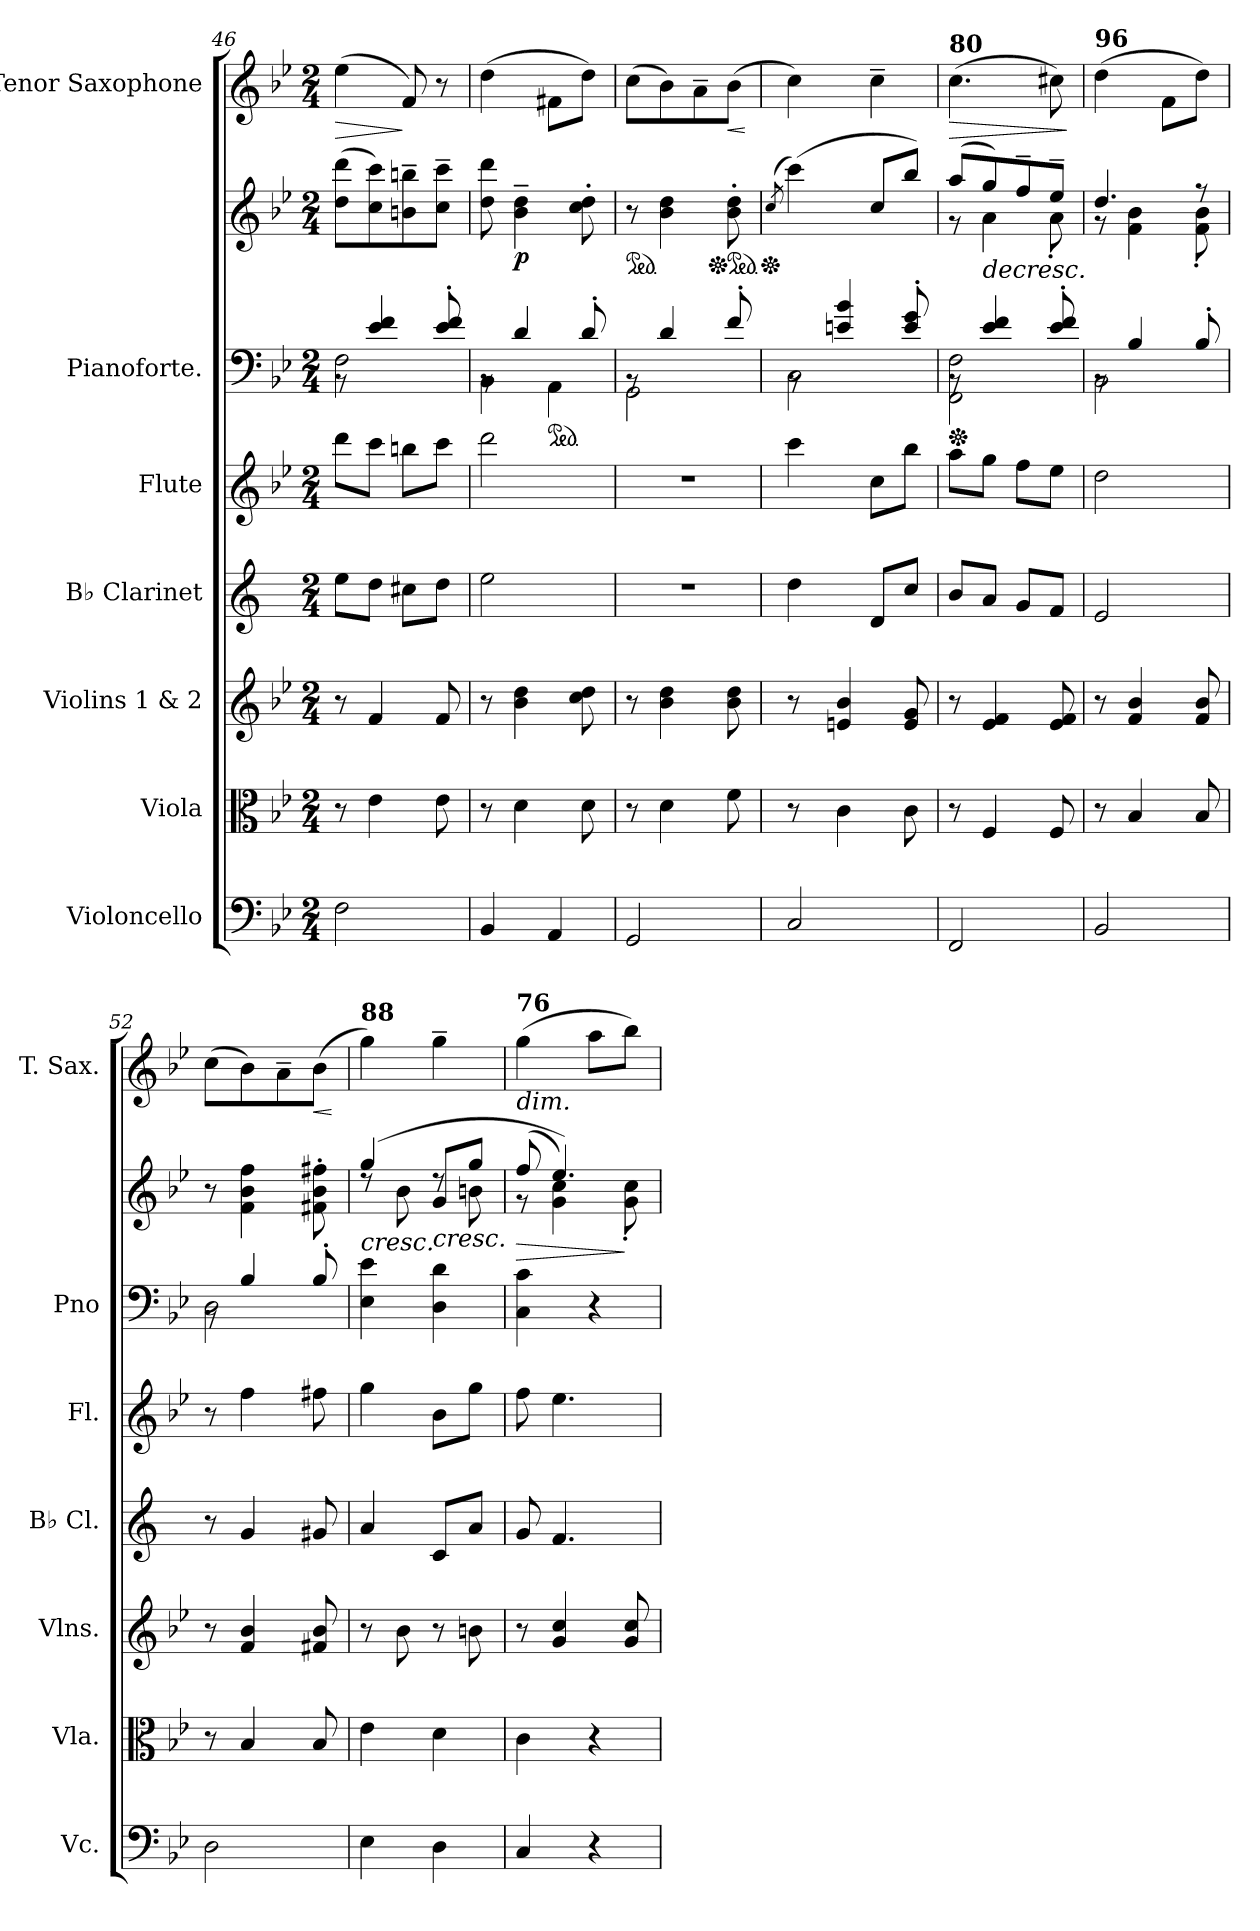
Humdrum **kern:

**kern	**kern	**kern	**kern	**kern	**kern	**kern	**dynam	**kern	**dynam
*part7	*part6	*part5	*part4	*part3	*part2	*part2	*part2	*part1	*part1
*staff8	*staff7	*staff6	*staff5	*staff4	*staff3	*staff2	*staff2/3	*staff1	*staff1
*I"Violoncello	*I"Viola	*I"Violins 1 &amp; 2	*I"B♭ Clarinet	*I"Flute	*I"Pianoforte.	*	*	*I"Tenor Saxophone	*
*I'Vc.	*I'Vla.	*I'Vlns.	*I'B♭ Cl.	*I'Fl.	*I'Pno	*	*	*I'T. Sax.	*
*clefF4	*clefC3	*clefG2	*clefG2	*clefG2	*clefF4	*clefG2	*	*clefG2	*
*	*	*	*ITrd1c2	*	*	*	*	*ITrd8c14	*
*k[b-e-]	*k[b-e-]	*k[b-e-]	*k[b-e-]	*k[b-e-]	*k[b-e-]	*k[b-e-]	*	*k[b-e-]	*
*M2/4	*M2/4	*M2/4	*M2/4	*M2/4	*M2/4	*M2/4	*	*M2/4	*
=46	=46	=46	=46	=46	=46	=46	=46	=46	=46
*	*	*	*	*	*^	*	*	*	*
!	!	!	!	!	!	!	!	!	!	!LO:HP:b
2F\	8r	8r	8dd\L	8ddd\L	8rBB	2F\	(8dd\ 8ddd\L	.	(4e-\	>
.	4e-\	4f/	8cc\J	8ccc\J	4e-/ 4f/	.	8cc\ 8ccc\)	.	.	.
.	.	.	8bn\L	8bbn\L	.	.	8bn\~ 8bbn\~	.	8F/)	]
.	8e-\	8f/	8cc\J	8ccc\J	8e-/' 8f/'	.	8cc\~ 8ccc\~J	.	8r	.
=47	=47	=47	=47	=47	=47	=47	=47	=47	=47	=47
4BB-/	8r	8r	2dd\	2ddd\	8rBB	4BB-\	8dd\ 8ddd\	.	(4d\	.
!	!	!	!	!	!	!	!	!LO:DY:b	!	!
.	4d\	4b-\ 4dd\	.	.	4d/	.	4b-\~ 4dd\~	p	.	.
*	*	*	*	*	*ped	*	*	*	*	*
4AA/	.	.	.	.	.	4AA\	.	.	8F#X\L	.
.	8d\	8cc\ 8dd\	.	.	8d'/	.	8cc\' 8dd\'	.	8d\J)	.
=48	=48	=48	=48	=48	=48	=48	=48	=48	=48	=48
*	*	*	*	*	*	*	*ped	*	*	*
2GG/	8r	8r	2r	2r	8rBB	2GG\	8r	.	(8c\L	.
.	4d\	4b-\ 4dd\	.	.	4d/	.	4b-\ 4dd\	.	8B-\)	.
.	.	.	.	.	.	.	.	.	8A~\	.
*	*	*	*	*	*	*	*Xped	*	*	*
*	*	*	*	*	*	*	*ped	*	*	*
!	!	!	!	!	!	!	!	!	!	!LO:HP:b
.	8f\	8b-\ 8dd\	.	.	8f'/	.	8b-\' 8dd\'	.	(8B-\J	<
*	*	*	*	*	*v	*v	*	*	*	*
.	.	.	.	.	.	.	.	.	[
=49	=49	=49	=49	=49	=49	=49	=49	=49	=49
*	*	*	*	*	*	*Xped	*	*	*
.	.	.	.	.	.	(>8qcc/	.	.	.
*	*	*	*	*	*^	*^	*	*	*
2C/	8r	8r	4cc\	4ccc\	8rBB	2C\	(4ccc\)	32cc\KKLyy	.	4c\)	.
.	.	.	.	.	.	.	.	8..ccc\Jyy	.	.	.
.	4c\	4en/ 4b-/	.	.	4en/ 4b-/	.	.	.	.	.	.
.	.	.	8c/L	8cc\L	.	.	8cc/L	4ryy	.	4c~\	.
.	8c\	8e/ 8g/	8b-/J	8bb-\J	8e/' 8g/'	.	8bb-/J)	.	.	.	.
!!LO:PB:g=z
=50	=50	=50	=50	=50	=50	=50	=50	=50	=50	=50	=50
*	*	*	*	*	*Xped	*	*	*	*	*	*
!	!	!	!	!	!	!	!	!	!	!LO:TX:a:B:t=80	!
!	!	!	!	!	!	!	!	!	!	!	!LO:HP:b
2FF/	8r	8r	8a/L	8aa\L	8rBB	2FF\ 2F\	(8aa/L	8rg	.	(4.c\	>
!	!	!	!	!	!	!	!	!	!LO:HP:b	!	!
.	4F/	4e-/ 4f/	8g/J	8gg\J	4e-/ 4f/	.	8gg/)	4a\	>	.	.
.	.	.	8f/L	8ff\L	.	.	8ff~/	.	.	.	.
.	8F/	8e-/ 8f/	8e-/J	8ee-\J	8e-/' 8f/'	.	8ee-~/J	8a'\	.	8c#X\)	.
*	*	*	*	*	*v	*v	*	*	*	*	*
*	*	*	*	*	*	*v	*v	*	*	*
.	.	.	.	.	.	.	.	.	]
!!LO:PB:g=z
=51	=51	=51	=51	=51	=51	=51	=51	=51	=51
*	*	*	*	*	*^	*^	*	*	*
!	!	!	!	!	!	!	!	!	!	!LO:TX:a:B:t=96	!
2BB-/	8r	8r	2d/	2dd\	8rBB	2BB-\	4.dd/	8rg	.	(4d\	.
.	4B-/	4f/ 4b-/	.	.	4B-/	.	.	4f\ 4b-\	.	.	.
.	.	.	.	.	.	.	.	.	.	8F\L	.
.	8B-/	8f/ 8b-/	.	.	8B-'/	.	8r	8f\' 8b-\'	.	8d\J)	.
*	*	*	*	*	*	*	*v	*v	*	*	*
=52	=52	=52	=52	=52	=52	=52	=52	=52	=52	=52
2D\	8r	8r	8r	8r	8rBB	2D\	8r	.	(8c\L	.
.	4B-/	4f/ 4b-/	4f/	4ff\	4B-/	.	4f\ 4b-\ 4ff\	.	8B-\)	.
.	.	.	.	.	.	.	.	.	8A~\	.
!	!	!	!	!	!	!	!	!	!	!LO:HP:b
.	8B-/	8f#X/ 8b-/	8f#X/	8ff#X\	8B-'/	.	8f#X\' 8b-\' 8ff#X\'	.	(8B-\J	<
*	*	*	*	*	*v	*v	*	*	*	*
.	.	.	.	.	.	.	.	.	[
=53	=53	=53	=53	=53	=53	=53	=53	=53	=53
*	*	*	*	*	*	*^	*	*	*
!	!	!	!	!	!	!	!	!	!LO:TX:a:B:t=88	!
!	!	!	!	!	!LO:TX:a:i:t=cresc.	!	!	!	!	!
4E-\	4e-\	8r	4g/	4gg\	4E-\ 4e-\	(4gg/	8rdd	.	4g\)	.
.	.	8b-\	.	.	.	.	8b-\	.	.	.
!	!	!	!	!	!	!	!	!LO:HP:b	!	!
4D\	4d\	8r	8B-/L	8b-\L	4D\ 4d\	8g/L	8rdd	<	4g~\	.
.	.	8bn\	8g/J	8gg\J	.	8gg/J	8bn\	.	.	.
*	*	*	*	*	*	*v	*v	*	*	*
.	.	.	.	.	.	.	]	.	.
=54	=54	=54	=54	=54	=54	=54	=54	=54	=54
!	!	!	!	!	!	!	!	!LO:TX:b:i:t=dim.	!
!	!	!	!	!	!	!	!	!LO:TX:a:B:t=76	!
!	!	!	!	!	!	!	!LO:HP:b	!	!
*	*	*	*	*	*	*^	*	*	*
4C/	4c\	8r	8f/	8ff\	4C\ 4c\	(8ff/	8rg	>	(4g\	.
.	.	4g/ 4cc/	4.e-/	4.ee-\	.	4.ee-/))	4g\ 4cc\	[	.	.
4r	4r	.	.	.	4r	.	.	.	8a\L	.
.	.	8g/ 8cc/	.	.	.	.	8g\' 8cc\'	]	8b-\J)	.
*	*	*	*	*	*	*v	*v	*	*	*
=	=	=	=	=	=	=	=	=	=
*-	*-	*-	*-	*-	*-	*-	*-	*-	*-
